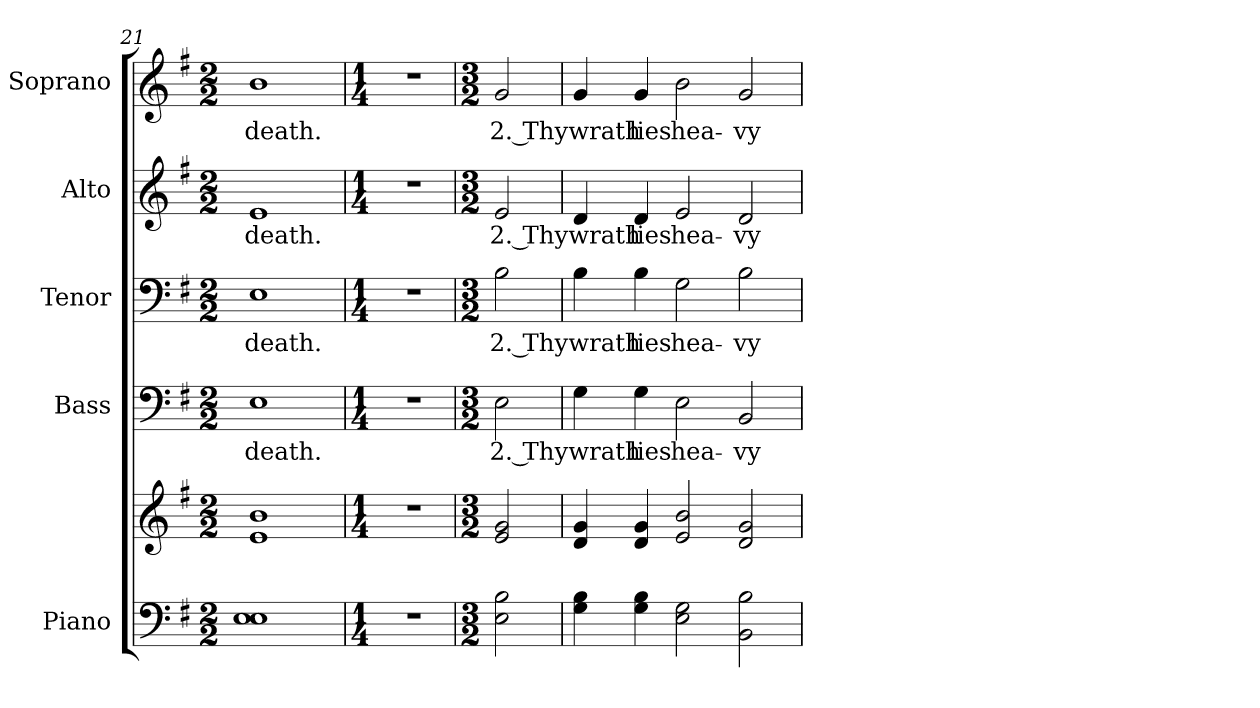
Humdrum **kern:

**kern	**kern	**kern	**text	**kern	**text	**kern	**text	**kern	**text
*part5	*part5	*part4	*part4	*part3	*part3	*part2	*part2	*part1	*part1
*staff6	*staff5	*staff4	*staff4	*staff3	*staff3	*staff2	*staff2	*staff1	*staff1
*I"Piano	*	*I"Bass	*	*I"Tenor	*	*I"Alto	*	*I"Soprano	*
*I'Pno.	*	*I'B.	*	*I'T.	*	*I'A.	*	*I'S.	*
!!LO:PB:g=z
*clefF4	*clefG2	*clefF4	*	*clefF4	*	*clefG2	*	*clefG2	*
*k[f#]	*k[f#]	*k[f#]	*	*k[f#]	*	*k[f#]	*	*k[f#]	*
*G:	*G:	*G:	*	*G:	*	*G:	*	*G:	*
*M2/2	*M2/2	*M2/2	*	*M2/2	*	*M2/2	*	*M2/2	*
=21	=21	=21	=21	=21	=21	=21	=21	=21	=21
!	!	!	!LO:LY:b:color=#000000	!	!	!	!	!	!
!	!	!	!	!	!LO:LY:b:color=#000000	!	!	!	!
!	!	!	!	!	!	!	!LO:LY:b:color=#000000	!	!
!	!	!	!	!	!	!	!	!	!LO:LY:b:color=#000000
1Ei 1Ei	1ei 1bi	1Ei	death.	1Ei	death.	1ei	death.	1bi	death.
=22	=22	=22	=22	=22	=22	=22	=22	=22	=22
*M1/4	*M1/4	*M1/4	*	*M1/4	*	*M1/4	*	*M1/4	*
!LO:N:vis=1	!LO:N:vis=1	!LO:N:vis=1	!	!LO:N:vis=1	!	!LO:N:vis=1	!	!LO:N:vis=1	!
4r	4r	4r	.	4r	.	4r	.	4r	.
=23	=23	=23	=23	=23	=23	=23	=23	=23	=23
*M3/2	*M3/2	*M3/2	*	*M3/2	*	*M3/2	*	*M3/2	*
!	!	!	!LO:LY:b:color=#000000	!	!	!	!	!	!
!	!	!	!	!	!LO:LY:b:color=#000000	!	!	!	!
!	!	!	!	!	!	!	!LO:LY:b:color=#000000	!	!
!	!	!	!	!	!	!	!	!	!LO:LY:b:color=#000000
2Ei\ 2Bi	2ei/ 2gi	2Ei\	2. Thy	2Bi\	2. Thy	2ei/	2. Thy	2gi/	2. Thy
=24	=24	=24	=24	=24	=24	=24	=24	=24	=24
!	!	!	!LO:LY:b:color=#000000	!	!	!	!	!	!
!	!	!	!	!	!LO:LY:b:color=#000000	!	!	!	!
!	!	!	!	!	!	!	!LO:LY:b:color=#000000	!	!
!	!	!	!	!	!	!	!	!	!LO:LY:b:color=#000000
4Gi\ 4Bi	4di/ 4gi	4Gi\	wrath	4Bi\	wrath	4di/	wrath	4gi/	wrath
!	!	!	!LO:LY:b:color=#000000	!	!	!	!	!	!
!	!	!	!	!	!LO:LY:b:color=#000000	!	!	!	!
!	!	!	!	!	!	!	!LO:LY:b:color=#000000	!	!
!	!	!	!	!	!	!	!	!	!LO:LY:b:color=#000000
4Gi\ 4Bi	4di/ 4gi	4Gi\	lies	4Bi\	lies	4di/	lies	4gi/	lies
!	!	!	!LO:LY:b:color=#000000	!	!	!	!	!	!
!	!	!	!	!	!LO:LY:b:color=#000000	!	!	!	!
!	!	!	!	!	!	!	!LO:LY:b:color=#000000	!	!
!	!	!	!	!	!	!	!	!	!LO:LY:b:color=#000000
2Ei\ 2Gi	2ei/ 2bi	2Ei\	hea-	2Gi\	hea-	2ei/	hea-	2bi\	hea-
!	!	!	!LO:LY:b:color=#000000	!	!	!	!	!	!
!	!	!	!	!	!LO:LY:b:color=#000000	!	!	!	!
!	!	!	!	!	!	!	!LO:LY:b:color=#000000	!	!
!	!	!	!	!	!	!	!	!	!LO:LY:b:color=#000000
2BBi\ 2Bi	2di/ 2gi	2BBi/	-vy	2Bi\	-vy	2di/	-vy	2gi/	-vy
=	=	=	=	=	=	=	=	=	=
*-	*-	*-	*-	*-	*-	*-	*-	*-	*-
